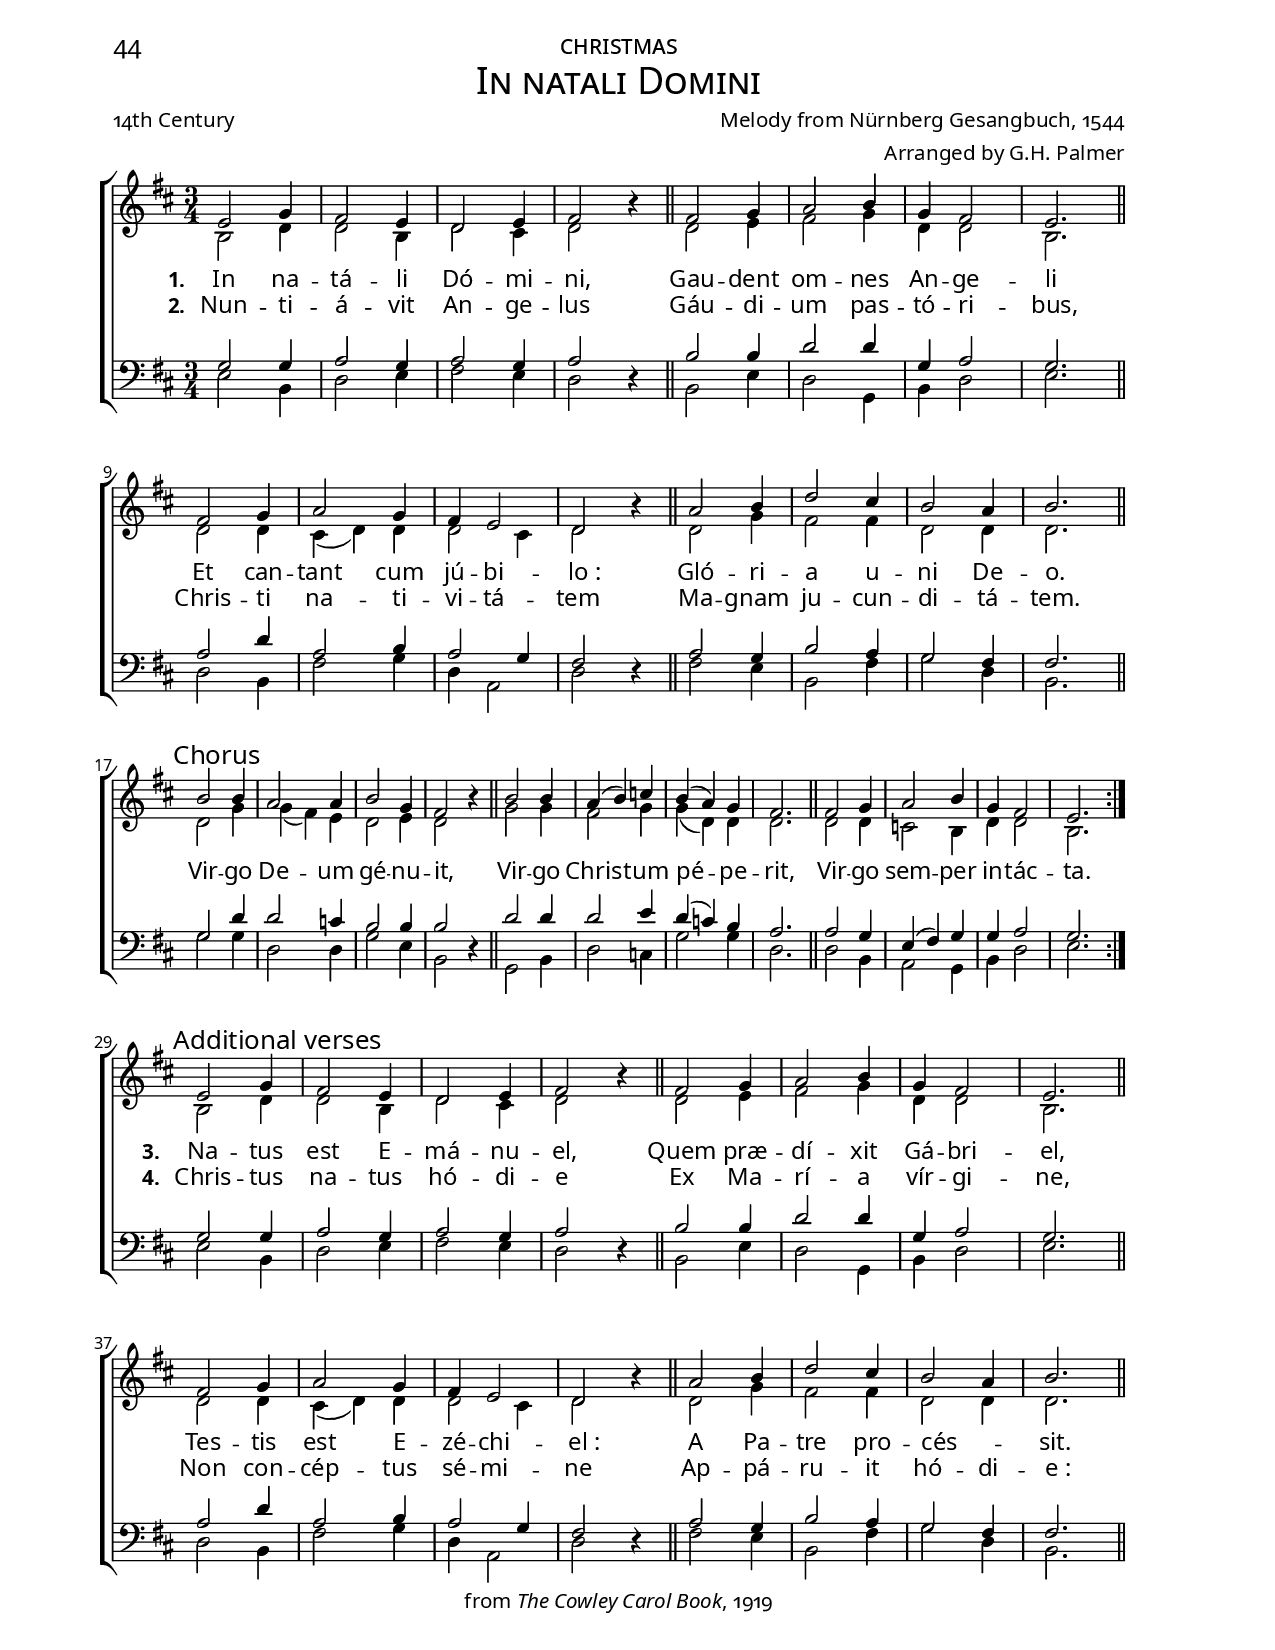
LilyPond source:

\version "2.14.2"
\include "util.ly"
\header {
  title = \markup{\override #'(font-name . "Garamond Premr Pro Smbd Subh"){ \abs-fontsize #18 \smallCapsOldStyle"In natali Domini"}}
  poet = \markup\oldStyleNum"14th Century"
  composer = \markup\oldStyleNum"Melody from Nürnberg Gesangbuch, 1544"
  arranger = \markup\oldStyleNum"Arranged by G.H. Palmer"
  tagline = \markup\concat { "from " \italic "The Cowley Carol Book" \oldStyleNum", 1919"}
}
\paper {
  %print-all-headers = ##t
  paper-height = 11\in
  paper-width = 8.5\in
  indent = 0\in
  %system-system-spacing = #'((basic-distance . 10) (padding . 0))
  system-system-spacing =
    #'((basic-distance . 0)
       (minimum-distance . 0)
       (padding . -15)
       (stretchability . 100))
  ragged-last-bottom = ##f
  ragged-bottom = ##f
  two-sided = ##t
  inner-margin = 1\in
  outer-margin = 0.75\in
  top-margin = 0.26\in
  bottom-margin = 0.25\in
  first-page-number = #044
  print-first-page-number = ##t
  headerLine = \markup{ \smallCapsOldStyle"christmas"}
  oddHeaderMarkup = \markup\fill-line{
     \abs-fontsize #12.5
     \combine 
        \fill-line{"" \on-the-fly #print-page-number-check-first
        \oldStylePageNum""
        }
        \fill-line{\headerLine}
  }
  evenHeaderMarkup = \markup {
     \abs-fontsize #12.5
     \combine
        \on-the-fly #print-page-number-check-first
        \oldStylePageNum""
        \fill-line{\headerLine}
  }
}
#(set-global-staff-size 18) \paper{ #(define fonts (make-pango-font-tree "Garamond Premr Pro" "Garamond Premr Pro" "Garamond Premr Pro" (/ 18 20))) }
global = {
  \key d \major
  \time 3/4
}

sopMusic = \relative c' {
  \repeat volta 2 {
    e2 g4 |
    fis2 e4 |
    d2 e4 |
    fis2 b4\rest \bar "||"
    fis2 g4 |
    a2 b4 |
    g4 fis2 |

    e2. \bar "||"
    fis2 g4 |
    a2 g4 |
    fis4 e2 |
    d2 b'4\rest \bar "||"
    a2 b4 |
    d2 cis4 |

    b2 a4 |
    b2. \bar "||" \break \once \override Score.RehearsalMark #'self-alignment-X = #LEFT \mark "Chorus"
    b2 b4 |
    a2 a4 |
    b2 g4 |
    fis2 b4\rest \bar "||"
    b2 b4 |

    a4( b) c |
    b( a) g |
    fis2. \bar "||"
    fis2 g4 |
    a2 b4 |
    g4 fis2 |
    e2. \break
  }
  
  \once \override Score.RehearsalMark #'self-alignment-X = #LEFT
  \mark "Additional verses"
  e2 g4 |
  fis2 e4 |
  d2 e4 |
  fis2 b4\rest \bar "||"
  fis2 g4 |
  a2 b4 |
  g4 fis2 |
  
  e2. \bar "||"
  fis2 g4 |
  a2 g4 |
  fis4 e2 |
  d2 b'4\rest \bar "||"
  a2 b4 |
  d2 cis4 |
  
  b2 a4 |
  b2. \bar "||"
}
sopWords = \lyricmode {
}

altoMusic = \relative c' {
  b2 d4 |
  d2 b4 |
  d2 cis4 |
  d2 s4 \bar "||"
  d2 e4 |
  fis2 g4 |
  d4 d2 |
  
  b2. \bar "||"
  d2 d4 |
  cis4( d) d |
  d2 cis4 |
  d2 s4 \bar "||"
  d2 g4 |
  fis2 fis4 |
  
  d2 d4 |
  d2. \bar "||"
  d2 g4 |
  g( fis) e |
  d2 e4 |
  d2 s4 \bar "||"
  g2 g4 |
  
  fis2 g4 |
  g( d) d |
  d2. \bar "||"
  d2 d4 |
  c2 b4 |
  d4 d2 |
  b2.
  
  
  
  b2 d4 |
  d2 b4 |
  d2 cis4 |
  d2 s4 \bar "||"
  d2 e4 |
  fis2 g4 |
  d4 d2 |
  
  b2. \bar "||"
  d2 d4 |
  cis4( d) d |
  d2 cis4 |
  d2 s4 \bar "||"
  d2 g4 |
  fis2 fis4 |
  
  d2 d4 |
  d2. \bar "||"
}
altoWords = \lyricmode {
  \dropLyricsIV
  \set stanza = #"1. "
  In na -- tá -- li Dó -- mi -- ni,
  Gau -- dent om -- nes An -- ge -- li 
  Et can -- tant cum jú -- bi -- lo_:
  Gló -- ri -- a u -- ni De -- o.
  
  \set associatedVoice = "tenors"
  Vir -- go De -- um gé -- nu -- it, 
  Vir -- go Chris -- tum pé -- pe -- rit,
  \unset associatedVoice
  Vir -- go sem -- per in -- tác -- ta.


  \set stanza = #"3. "
  Na -- tus est E -- má -- nu -- el,
  Quem præ -- dí -- xit Gá -- bri -- el,
  Tes -- tis est E -- zé -- chi -- el_:
  A Pa -- tre pro -- cés -- _ sit.
}
altoWordsII = \lyricmode {
  \dropLyricsIV
  \set stanza = #"2. "
  Nun -- ti -- á -- vit An -- ge -- lus
  Gáu -- di -- um pas -- tó -- ri -- bus, 
  Chris -- ti na -- ti -- vi -- tá -- tem
  Ma -- gnam ju -- cun -- di -- tá -- tem.
  
  \repeat unfold 21 {\skip1}
  \set stanza = #"4. "
  Chris -- tus na -- tus hó -- di -- e
  Ex Ma -- rí -- a vír -- gi -- ne,
  Non con -- cép -- tus sé -- mi -- ne
  Ap -- pá -- ru -- it hó -- di -- e_:

}
altoWordsIII = \lyricmode {
}
altoWordsIV = \lyricmode {
}
altoWordsV = \lyricmode {
  \set stanza = #"5. "
  \set ignoreMelismata = ##t
}
altoWordsVI = \lyricmode {
  \set stanza = #"6. "
  \set ignoreMelismata = ##t
}
tenorMusic = \relative c {
  g'2 g4 |
  a2 g4 |
  a2 g4 |
  a2 s4 \bar "||"
  b2 b4 |
  d2 d4 |
  g,4 a2 |
  
  g2. \bar "||"
  a2 d4 |
  a2 b4 |
  a2 g4 |
  fis2 s4 \bar "||"
  a2 g4 |
  b2 a4 |
  
  g2 fis4 |
  fis2. \bar "||"
  g2 d'4 |
  d2 c4 |
  b2 b4 |
  b2 s4 \bar "||"
  d2 d4 |
  
  d2 e4 |
  d( c) b |
  a2. \bar "||"
  a2 g4 |
  e( fis) g |
  g a2 |
  g2.
  
  
  
  
  
  g2 g4 |
  a2 g4 |
  a2 g4 |
  a2 s4 \bar "||"
  b2 b4 |
  d2 d4 |
  g,4 a2 |
  
  g2. \bar "||"
  a2 d4 |
  a2 b4 |
  a2 g4 |
  fis2 s4 \bar "||"
  a2 g4 |
  b2 a4 |
  
  g2 fis4 |
  fis2. \bar "||"
}
tenorWords = \lyricmode {
}

bassMusic = \relative c {
  e2 b4 |
  d2 e4 |
  fis2 e4 |
  d2 d4\rest \bar "||"
  b2 e4 |
  d2 g,4 |
  b4 d2 |
  
  e2. \bar "||"
  d2 b4 |
  fis'2 g4 |
  d4 a2 |
  d2 d4\rest \bar "||"
  fis2 e4 |
  b2 fis'4 |
  
  g2 d4 |
  b2. \bar "||"
  g'2 g4 |
  d2 d4 |
  g2 e4 |
  b2 d4\rest \bar "||"
  g,2 b4 |
  
  d2 c4 |
  g'2 g4 |
  d2. \bar "||"
  d2 b4 |
  a2 g4 |
  b4 d2 |
  e2.
  
  
  
  
  
  e2 b4 |
  d2 e4 |
  fis2 e4 |
  d2 d4\rest \bar "||"
  b2 e4 |
  d2 g,4 |
  b4 d2 |
  
  e2. \bar "||"
  d2 b4 |
  fis'2 g4 |
  d4 a2 |
  d2 d4\rest \bar "||"
  fis2 e4 |
  b2 fis'4 |
  
  g2 d4 |
  b2. \bar "||"
}
bassWords = \lyricmode {

}

pianoRH = \relative c' {
  
}
pianoLH = \relative c' {
  
}

\score {
  <<
   \new ChoirStaff <<
    \new Staff = women <<
      \new Voice = "sopranos" { \voiceOne << \global \sopMusic >> }
      \new Voice = "altos" { \voiceTwo << \global \altoMusic >> }
    >>
   \new Staff = men <<
      \clef bass
      \new Voice = "tenors" { \voiceOne << \global \tenorMusic >> }
      \new Voice = "basses" { \voiceTwo << \global \bassMusic >> }
    >>
    \new Lyrics \with { alignAboveContext = #"women" \override VerticalAxisGroup #'nonstaff-relatedstaff-spacing = #'((basic-distance . 0) (padding . -1))} \lyricsto "sopranos" \sopWords
     \new Lyrics = "altosVI"  \with { alignBelowContext = #"women" \override VerticalAxisGroup #'nonstaff-relatedstaff-spacing = #'((basic-distance . 0))} \lyricsto "sopranos" \altoWordsVI
    \new Lyrics = "altosV"  \with { alignBelowContext = #"women" \override VerticalAxisGroup #'nonstaff-relatedstaff-spacing = #'((basic-distance . 0))} \lyricsto "sopranos" \altoWordsV
    \new Lyrics = "altosIV"  \with { alignBelowContext = #"women" \override VerticalAxisGroup #'nonstaff-relatedstaff-spacing = #'((basic-distance . 0))} \lyricsto "sopranos" \altoWordsIV
    \new Lyrics = "altosIII"  \with { alignBelowContext = #"women" \override VerticalAxisGroup #'nonstaff-relatedstaff-spacing = #'((basic-distance . 0))} \lyricsto "sopranos" \altoWordsIII
    \new Lyrics = "altosII"  \with { alignBelowContext = #"women" \override VerticalAxisGroup #'nonstaff-relatedstaff-spacing = #'((basic-distance . 0))} \lyricsto "sopranos" \altoWordsII
    \new Lyrics = "altos"  \with { alignBelowContext = #"women" } \lyricsto "sopranos" \altoWords
    \new Lyrics \with { alignAboveContext = #"men" \override VerticalAxisGroup #'nonstaff-relatedstaff-spacing = #'((basic-distance . 0) (padding . -1)) } \lyricsto "tenors" \tenorWords
    \new Lyrics \with { alignBelowContext = #"men" \override VerticalAxisGroup #'nonstaff-relatedstaff-spacing = #'((basic-distance . 0)) } \lyricsto "basses" \bassWords
  >>
%    \new PianoStaff << \new Staff { \new Voice { \pianoRH } } \new Staff { \clef "bass" \pianoLH } >>
  >>
  \layout {
  \context {
    \Lyrics
    \override LyricText #'font-size = #1.3
  }
    #(define fonts (make-pango-font-tree "Garamond Premr Pro" "Garamond Premr Pro" "Garamond Premr Pro" (/ 18 20)))
    \context {
      \Score
      %\override SpacingSpanner #'base-shortest-duration = #(ly:make-moment 1 8)
      %\override SpacingSpanner #'common-shortest-duration = #(ly:make-moment 1 4)
    }
    \context {
      % Remove all empty staves
      % \Staff \RemoveEmptyStaves \override VerticalAxisGroup #'remove-first = ##t
    }
    \context {
      \Lyrics
      \override LyricText #'X-offset = #center-on-word
    }
  }
}

